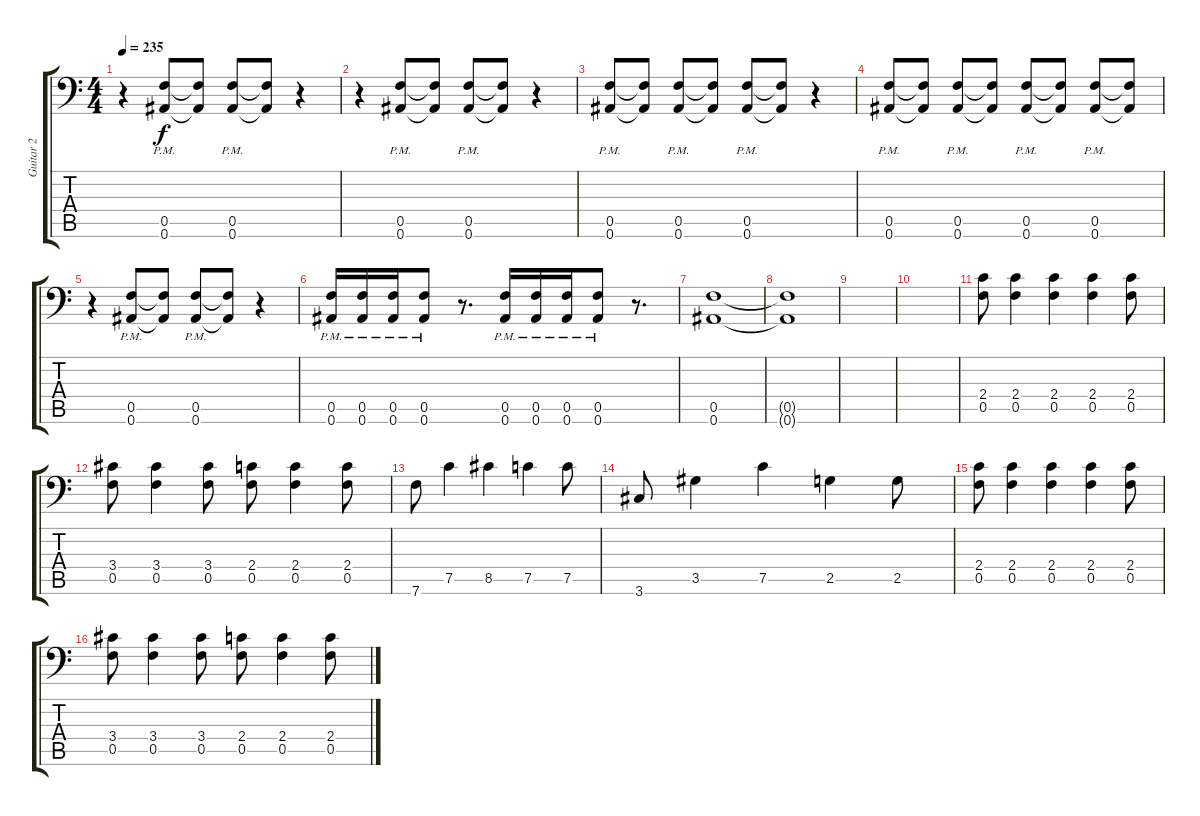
\track ("Guitar 2" "Guitar 2") {instrument distortionguitar}
\staff {score tabs}
\tuning (C4 G3 Eb3 Bb2 F2 Bb1) {hide}
\ts (4 4)
\tempo 235
\clef f4
\ks c
r.4{dy f} (0.5{pm} 0.6{pm}).8 (0.5{t} 0.6{t}).8 (0.5{pm} 0.6{pm}).8 (0.5{t} 0.6{t}).8 r.4 |
r.4 (0.5{pm} 0.6{pm}).8 (0.5{t} 0.6{t}).8 (0.5{pm} 0.6{pm}).8 (0.5{t} 0.6{t}).8 r.4 |
(0.5{pm} 0.6{pm}).8 (0.5{t} 0.6{t}).8 (0.5{pm} 0.6{pm}).8 (0.5{t} 0.6{t}).8 (0.5{pm} 0.6{pm}).8 (0.5{t} 0.6{t}).8 r.4 |
(0.5{pm} 0.6{pm}).8 (0.5{t} 0.6{t}).8 (0.5{pm} 0.6{pm}).8 (0.5{t} 0.6{t}).8 (0.5{pm} 0.6{pm}).8 (0.5{t} 0.6{t}).8 (0.5{pm} 0.6{pm}).8 (0.5{t} 0.6{t}).8 |
r.4 (0.5{pm} 0.6{pm}).8 (0.5{t} 0.6{t}).8 (0.5{pm} 0.6{pm}).8 (0.5{t} 0.6{t}).8 r.4 |
(0.5{pm} 0.6{pm}).16 (0.5{pm} 0.6{pm}).16 (0.5{pm} 0.6{pm}).16 (0.5{pm} 0.6{pm}).8 r.8{d} (0.5{pm} 0.6{pm}).16 (0.5{pm} 0.6{pm}).16 (0.5{pm} 0.6{pm}).16 (0.5{pm} 0.6{pm}).8 r.8{d} |
(0.5 0.6).1 |
(0.5{t} 0.6{t}).1 |
|
|
(2.4 0.5).8 (2.4 0.5).4 (2.4 0.5).4 (2.4 0.5).4 (2.4 0.5).8 |
(3.4 0.5).8 (3.4 0.5).4 (3.4 0.5).8 (2.4 0.5).8 (2.4 0.5).4 (2.4 0.5).8 |
7.6.8 7.5.4 8.5.4 7.5.4 7.5.8 |
3.6.8 3.5.4 7.5.4 2.5.4 2.5.8 |
(2.4 0.5).8 (2.4 0.5).4 (2.4 0.5).4 (2.4 0.5).4 (2.4 0.5).8 |
(3.4 0.5).8 (3.4 0.5).4 (3.4 0.5).8 (2.4 0.5).8 (2.4 0.5).4 (2.4 0.5).8
